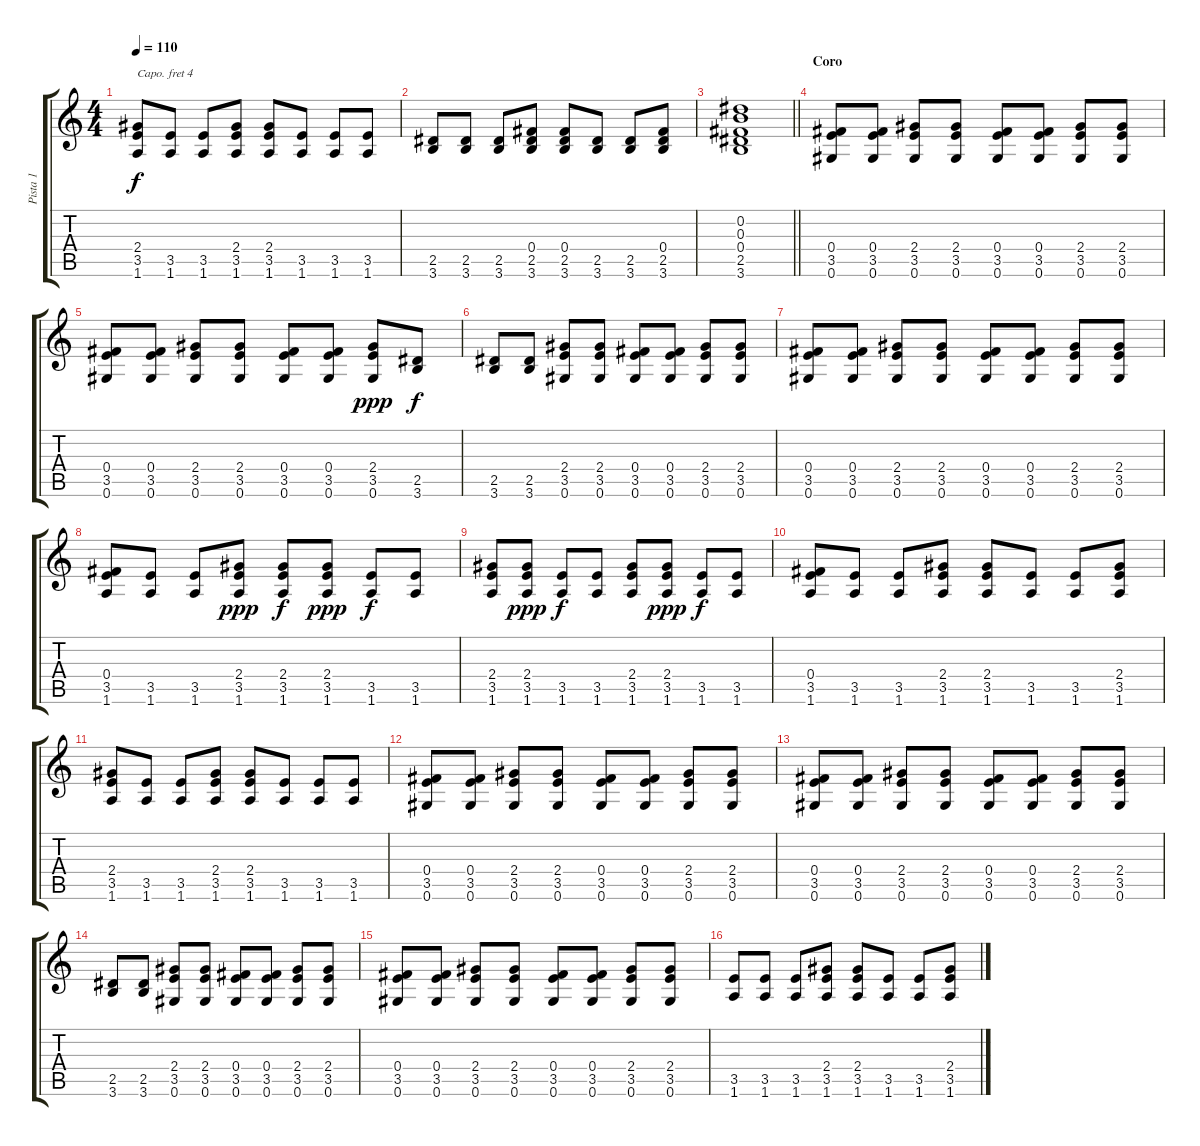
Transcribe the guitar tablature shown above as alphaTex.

\track ("Pista 1" "Pista 1") {instrument acousticguitarsteel}
\staff {score tabs}
\capo 4
\tuning (E4 B3 G3 D3 A2 E2) {hide}
\ts (4 4)
\tempo 110
\clef g2
\ks c
(2.4 3.5 1.6).8{dy f} (3.5 1.6).8 (3.5 1.6).8 (2.4 3.5 1.6).8 (2.4 3.5 1.6).8 (3.5 1.6).8 (3.5 1.6).8 (3.5 1.6).8 |
(2.5 3.6).8 (2.5 3.6).8 (2.5 3.6).8 (0.4 2.5 3.6).8 (0.4 2.5 3.6).8 (2.5 3.6).8 (2.5 3.6).8 (0.4 2.5 3.6).8 |
\barLineRight lightlight
(0.2 0.3 0.4 2.5 3.6).1 |
\section ("" "Coro")
(0.4 3.5 0.6).8 (0.4 3.5 0.6).8 (2.4 3.5 0.6).8 (2.4 3.5 0.6).8 (0.4 3.5 0.6).8 (0.4 3.5 0.6).8 (2.4 3.5 0.6).8 (2.4 3.5 0.6).8 |
(0.4 3.5 0.6).8 (0.4 3.5 0.6).8 (2.4 3.5 0.6).8 (2.4 3.5 0.6).8 (0.4 3.5 0.6).8 (0.4 3.5 0.6).8 (2.4 3.5 0.6).8{dy ppp} (2.5 3.6).8{dy f} |
(2.5 3.6).8 (2.5 3.6).8 (2.4 3.5 0.6).8 (2.4 3.5 0.6).8 (0.4 3.5 0.6).8 (0.4 3.5 0.6).8 (2.4 3.5 0.6).8 (2.4 3.5 0.6).8 |
(0.4 3.5 0.6).8 (0.4 3.5 0.6).8 (2.4 3.5 0.6).8 (2.4 3.5 0.6).8 (0.4 3.5 0.6).8 (0.4 3.5 0.6).8 (2.4 3.5 0.6).8 (2.4 3.5 0.6).8 |
(0.4 3.5 1.6).8 (3.5 1.6).8 (3.5 1.6).8 (2.4 3.5 1.6).8{dy ppp} (2.4 3.5 1.6).8{dy f} (2.4 3.5 1.6).8{dy ppp} (3.5 1.6).8{dy f} (3.5 1.6).8 |
(2.4 3.5 1.6).8 (2.4 3.5 1.6).8{dy ppp} (3.5 1.6).8{dy f} (3.5 1.6).8 (2.4 3.5 1.6).8 (2.4 3.5 1.6).8{dy ppp} (3.5 1.6).8{dy f} (3.5 1.6).8 |
(0.4 3.5 1.6).8 (3.5 1.6).8 (3.5 1.6).8 (2.4 3.5 1.6).8 (2.4 3.5 1.6).8 (3.5 1.6).8 (3.5 1.6).8 (2.4 3.5 1.6).8 |
(2.4 3.5 1.6).8 (3.5 1.6).8 (3.5 1.6).8 (2.4 3.5 1.6).8 (2.4 3.5 1.6).8 (3.5 1.6).8 (3.5 1.6).8 (3.5 1.6).8 |
(0.4 3.5 0.6).8 (0.4 3.5 0.6).8 (2.4 3.5 0.6).8 (2.4 3.5 0.6).8 (0.4 3.5 0.6).8 (0.4 3.5 0.6).8 (2.4 3.5 0.6).8 (2.4 3.5 0.6).8 |
(0.4 3.5 0.6).8 (0.4 3.5 0.6).8 (2.4 3.5 0.6).8 (2.4 3.5 0.6).8 (0.4 3.5 0.6).8 (0.4 3.5 0.6).8 (2.4 3.5 0.6).8 (2.4 3.5 0.6).8 |
(2.5 3.6).8 (2.5 3.6).8 (2.4 3.5 0.6).8 (2.4 3.5 0.6).8 (0.4 3.5 0.6).8 (0.4 3.5 0.6).8 (2.4 3.5 0.6).8 (2.4 3.5 0.6).8 |
(0.4 3.5 0.6).8 (0.4 3.5 0.6).8 (2.4 3.5 0.6).8 (2.4 3.5 0.6).8 (0.4 3.5 0.6).8 (0.4 3.5 0.6).8 (2.4 3.5 0.6).8 (2.4 3.5 0.6).8 |
(3.5 1.6).8 (3.5 1.6).8 (3.5 1.6).8 (2.4 3.5 1.6).8 (2.4 3.5 1.6).8 (3.5 1.6).8 (3.5 1.6).8 (2.4 3.5 1.6).8
